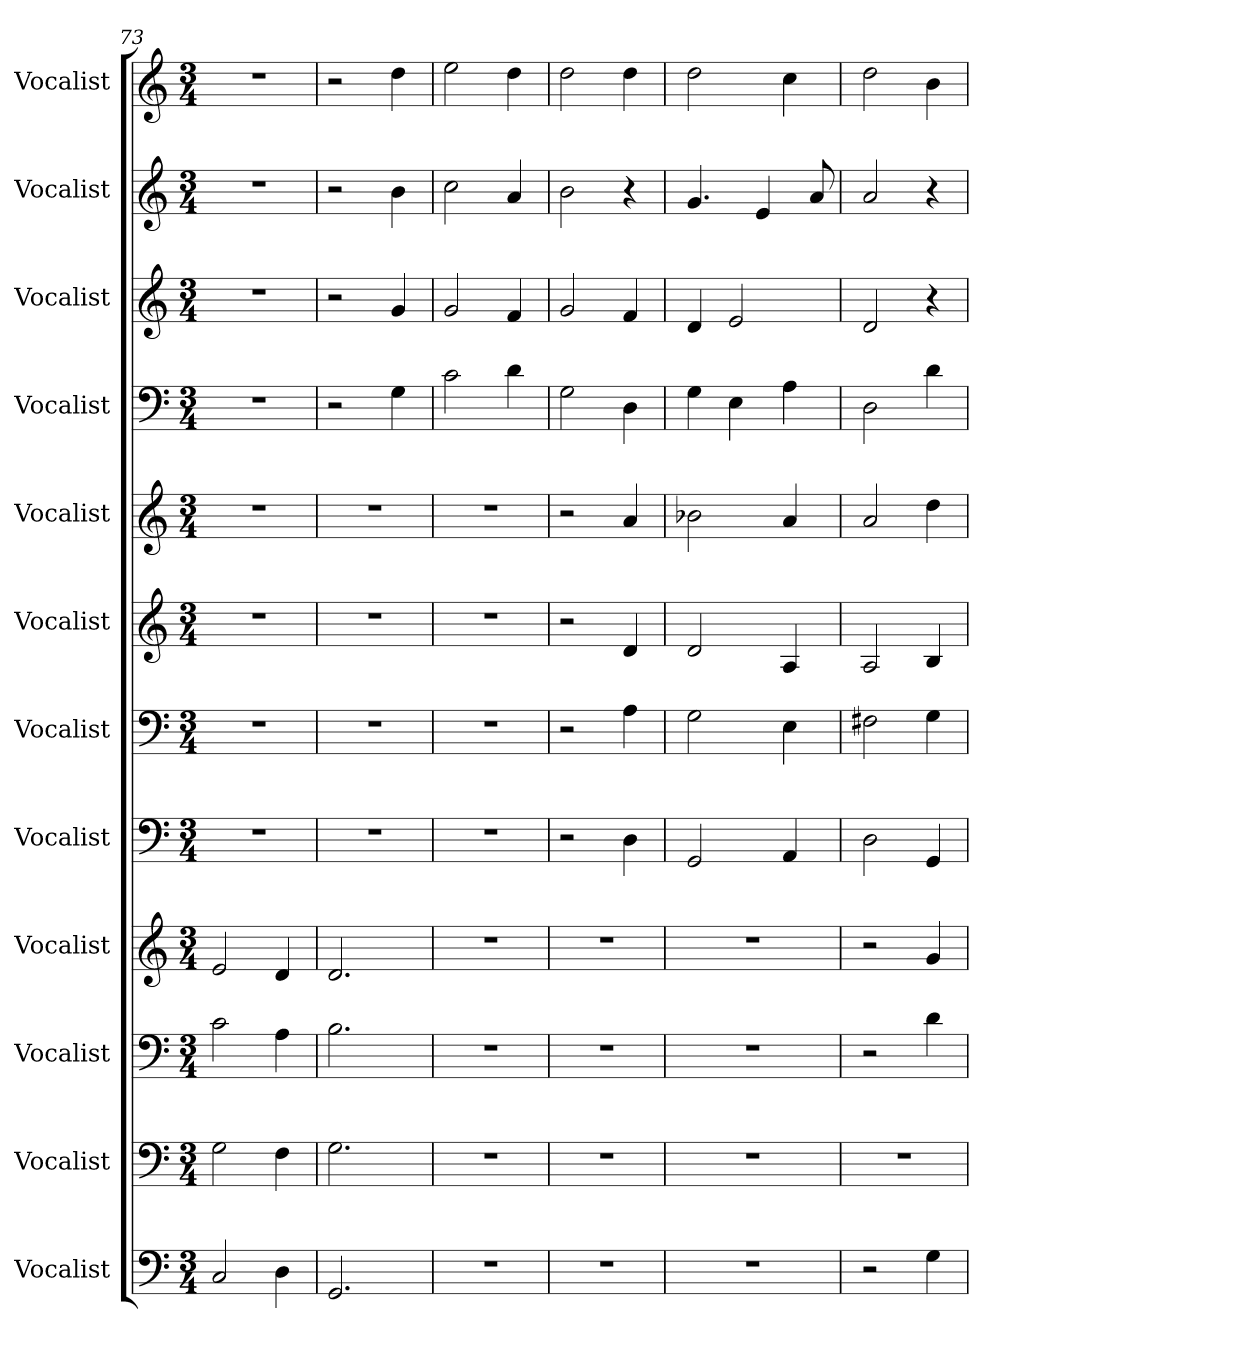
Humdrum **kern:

**kern	**kern	**kern	**kern	**kern	**kern	**kern	**kern	**kern	**kern	**kern	**kern
*part12	*part11	*part10	*part9	*part8	*part7	*part6	*part5	*part4	*part3	*part2	*part1
*staff12	*staff11	*staff10	*staff9	*staff8	*staff7	*staff6	*staff5	*staff4	*staff3	*staff2	*staff1
*I"Vocalist	*I"Vocalist	*I"Vocalist	*I"Vocalist	*I"Vocalist	*I"Vocalist	*I"Vocalist	*I"Vocalist	*I"Vocalist	*I"Vocalist	*I"Vocalist	*I"Vocalist
*clefF4	*clefF4	*clefF4	*clefG2	*clefF4	*clefF4	*clefG2	*clefG2	*clefF4	*clefG2	*clefG2	*clefG2
*k[]	*k[]	*k[]	*k[]	*k[]	*k[]	*k[]	*k[]	*k[]	*k[]	*k[]	*k[]
*M3/4	*M3/4	*M3/4	*M3/4	*M3/4	*M3/4	*M3/4	*M3/4	*M3/4	*M3/4	*M3/4	*M3/4
=73	=73	=73	=73	=73	=73	=73	=73	=73	=73	=73	=73
2C	2G	2c	2e	2.r	2.r	2.r	2.r	2.r	2.r	2.r	2.r
4D	4F	4A	4d	.	.	.	.	.	.	.	.
=74	=74	=74	=74	=74	=74	=74	=74	=74	=74	=74	=74
2.GG	2.G	2.B	2.d	2.r	2.r	2.r	2.r	2r	2r	2r	2r
.	.	.	.	.	.	.	.	4G	4g	4b	4dd
=75	=75	=75	=75	=75	=75	=75	=75	=75	=75	=75	=75
2.r	2.r	2.r	2.r	2.r	2.r	2.r	2.r	2c	2g	2cc	2ee
.	.	.	.	.	.	.	.	4d	4f	4a	4dd
=76	=76	=76	=76	=76	=76	=76	=76	=76	=76	=76	=76
2.r	2.r	2.r	2.r	2r	2r	2r	2r	2G	2g	2b	2dd
.	.	.	.	4D	4A	4d	4a	4D	4f	4r	4dd
=77	=77	=77	=77	=77	=77	=77	=77	=77	=77	=77	=77
2.r	2.r	2.r	2.r	2GG	2G	2d	2b-X	4G	4d	4.g	2dd
.	.	.	.	.	.	.	.	4E	2e	.	.
.	.	.	.	.	.	.	.	.	.	4e	.
.	.	.	.	4AA	4E	4A	4a	4A	.	.	4cc
.	.	.	.	.	.	.	.	.	.	8a	.
=78	=78	=78	=78	=78	=78	=78	=78	=78	=78	=78	=78
2r	2.r	2r	2r	2D	2F#X	2A	2a	2D	2d	2a	2dd
4G	.	4d	4g	4GG	4G	4B	4dd	4d	4r	4r	4b
=	=	=	=	=	=	=	=	=	=	=	=
*-	*-	*-	*-	*-	*-	*-	*-	*-	*-	*-	*-
